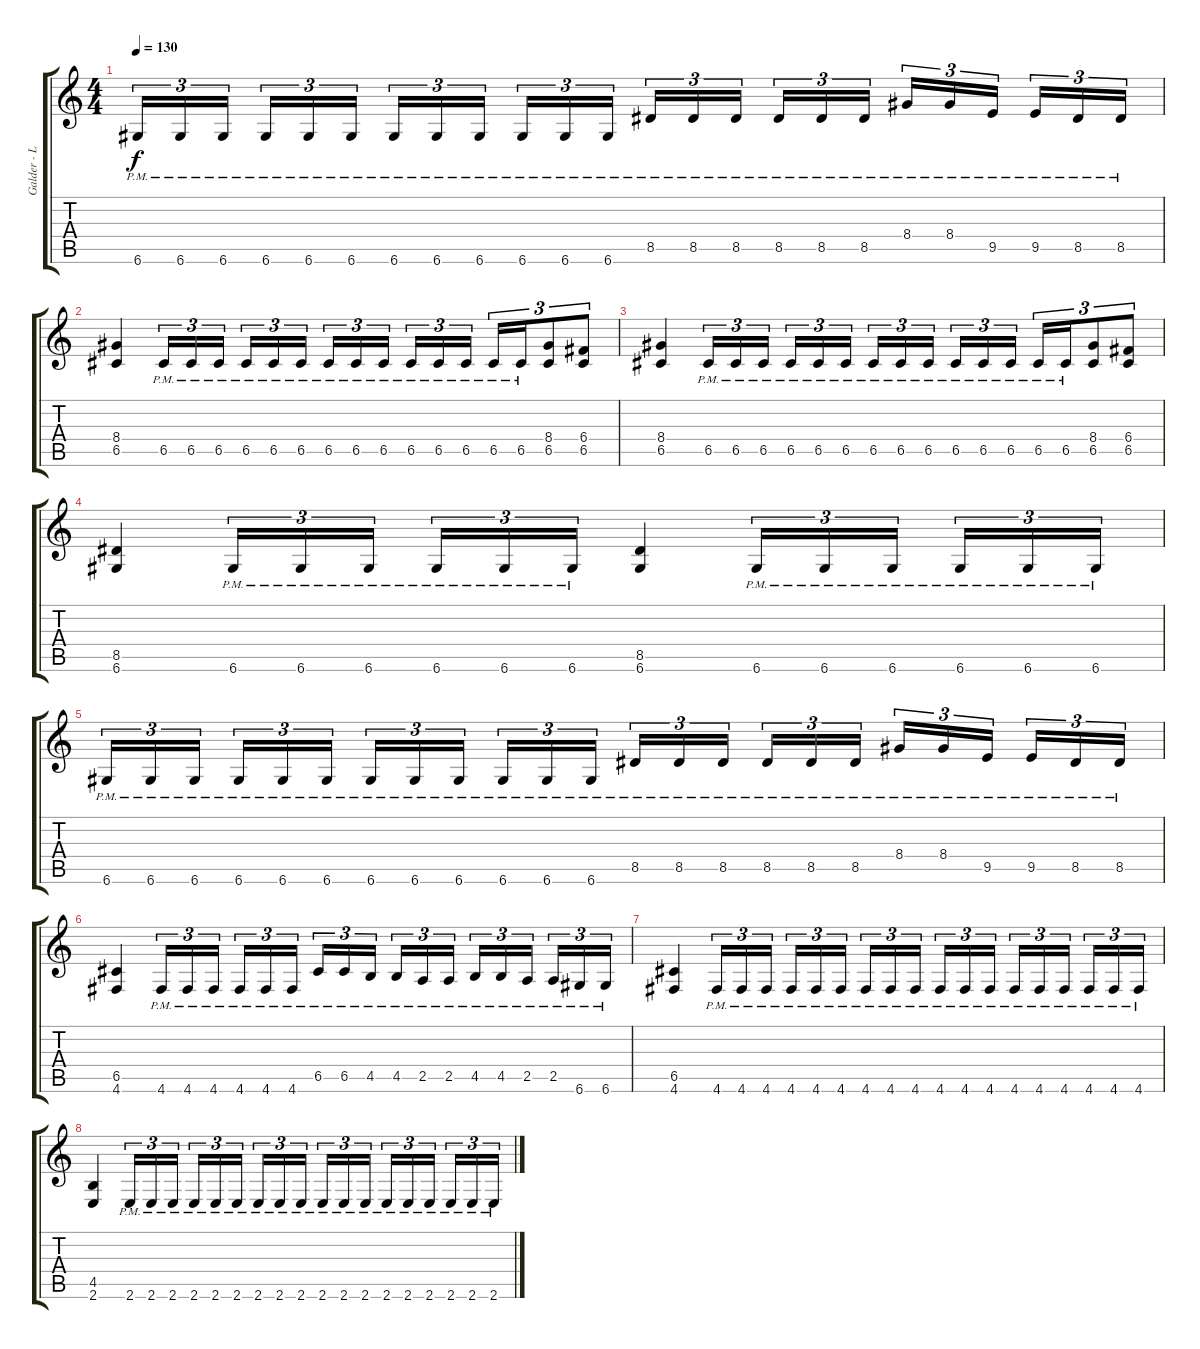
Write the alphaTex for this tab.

\track ("Galder - Lead Guitar" "Galder - L") {instrument overdrivenguitar}
\staff {score tabs}
\tuning (D4 A3 F3 C3 G2 D2) {hide}
\ts (4 4)
\tempo 130
\clef g2
\ks c
6.6{pm}.16{tu (3 2) dy f} 6.6{pm}.16{tu (3 2)} 6.6{pm}.16{tu (3 2) beam splitsecondary} 6.6{pm}.16{tu (3 2)} 6.6{pm}.16{tu (3 2)} 6.6{pm}.16{tu (3 2)} 6.6{pm}.16{tu (3 2)} 6.6{pm}.16{tu (3 2)} 6.6{pm}.16{tu (3 2) beam splitsecondary} 6.6{pm}.16{tu (3 2)} 6.6{pm}.16{tu (3 2)} 6.6{pm}.16{tu (3 2)} 8.5{pm}.16{tu (3 2)} 8.5{pm}.16{tu (3 2)} 8.5{pm}.16{tu (3 2) beam splitsecondary} 8.5{pm}.16{tu (3 2)} 8.5{pm}.16{tu (3 2)} 8.5{pm}.16{tu (3 2)} 8.4{pm}.16{tu (3 2)} 8.4{pm}.16{tu (3 2)} 9.5{pm}.16{tu (3 2) beam splitsecondary} 9.5{pm}.16{tu (3 2)} 8.5{pm}.16{tu (3 2)} 8.5{pm}.16{tu (3 2)} |
(8.4 6.5).4 6.5{pm}.16{tu (3 2)} 6.5{pm}.16{tu (3 2)} 6.5{pm}.16{tu (3 2) beam splitsecondary} 6.5{pm}.16{tu (3 2)} 6.5{pm}.16{tu (3 2)} 6.5{pm}.16{tu (3 2)} 6.5{pm}.16{tu (3 2)} 6.5{pm}.16{tu (3 2)} 6.5{pm}.16{tu (3 2) beam splitsecondary} 6.5{pm}.16{tu (3 2)} 6.5{pm}.16{tu (3 2)} 6.5{pm}.16{tu (3 2)} 6.5{pm}.16{tu (3 2)} 6.5{pm}.16{tu (3 2)} (8.4 6.5).8{tu (3 2)} (6.4 6.5).8{tu (3 2)} |
(8.4 6.5).4 6.5{pm}.16{tu (3 2)} 6.5{pm}.16{tu (3 2)} 6.5{pm}.16{tu (3 2) beam splitsecondary} 6.5{pm}.16{tu (3 2)} 6.5{pm}.16{tu (3 2)} 6.5{pm}.16{tu (3 2)} 6.5{pm}.16{tu (3 2)} 6.5{pm}.16{tu (3 2)} 6.5{pm}.16{tu (3 2) beam splitsecondary} 6.5{pm}.16{tu (3 2)} 6.5{pm}.16{tu (3 2)} 6.5{pm}.16{tu (3 2)} 6.5{pm}.16{tu (3 2)} 6.5{pm}.16{tu (3 2)} (8.4 6.5).8{tu (3 2)} (6.4 6.5).8{tu (3 2)} |
(8.5 6.6).4 6.6{pm}.16{tu (3 2)} 6.6{pm}.16{tu (3 2)} 6.6{pm}.16{tu (3 2) beam splitsecondary} 6.6{pm}.16{tu (3 2)} 6.6{pm}.16{tu (3 2)} 6.6{pm}.16{tu (3 2)} (8.5 6.6).4 6.6{pm}.16{tu (3 2)} 6.6{pm}.16{tu (3 2)} 6.6{pm}.16{tu (3 2) beam splitsecondary} 6.6{pm}.16{tu (3 2)} 6.6{pm}.16{tu (3 2)} 6.6{pm}.16{tu (3 2)} |
6.6{pm}.16{tu (3 2)} 6.6{pm}.16{tu (3 2)} 6.6{pm}.16{tu (3 2) beam splitsecondary} 6.6{pm}.16{tu (3 2)} 6.6{pm}.16{tu (3 2)} 6.6{pm}.16{tu (3 2)} 6.6{pm}.16{tu (3 2)} 6.6{pm}.16{tu (3 2)} 6.6{pm}.16{tu (3 2) beam splitsecondary} 6.6{pm}.16{tu (3 2)} 6.6{pm}.16{tu (3 2)} 6.6{pm}.16{tu (3 2)} 8.5{pm}.16{tu (3 2)} 8.5{pm}.16{tu (3 2)} 8.5{pm}.16{tu (3 2) beam splitsecondary} 8.5{pm}.16{tu (3 2)} 8.5{pm}.16{tu (3 2)} 8.5{pm}.16{tu (3 2)} 8.4{pm}.16{tu (3 2)} 8.4{pm}.16{tu (3 2)} 9.5{pm}.16{tu (3 2) beam splitsecondary} 9.5{pm}.16{tu (3 2)} 8.5{pm}.16{tu (3 2)} 8.5{pm}.16{tu (3 2)} |
(6.5 4.6).4 4.6{pm}.16{tu (3 2)} 4.6{pm}.16{tu (3 2)} 4.6{pm}.16{tu (3 2) beam splitsecondary} 4.6{pm}.16{tu (3 2)} 4.6{pm}.16{tu (3 2)} 4.6{pm}.16{tu (3 2)} 6.5{pm}.16{tu (3 2)} 6.5{pm}.16{tu (3 2)} 4.5{pm}.16{tu (3 2) beam splitsecondary} 4.5{pm}.16{tu (3 2)} 2.5{pm}.16{tu (3 2)} 2.5{pm}.16{tu (3 2)} 4.5{pm}.16{tu (3 2)} 4.5{pm}.16{tu (3 2)} 2.5{pm}.16{tu (3 2) beam splitsecondary} 2.5{pm}.16{tu (3 2)} 6.6{pm}.16{tu (3 2)} 6.6{pm}.16{tu (3 2)} |
(6.5 4.6).4 4.6{pm}.16{tu (3 2)} 4.6{pm}.16{tu (3 2)} 4.6{pm}.16{tu (3 2) beam splitsecondary} 4.6{pm}.16{tu (3 2)} 4.6{pm}.16{tu (3 2)} 4.6{pm}.16{tu (3 2)} 4.6{pm}.16{tu (3 2)} 4.6{pm}.16{tu (3 2)} 4.6{pm}.16{tu (3 2) beam splitsecondary} 4.6{pm}.16{tu (3 2)} 4.6{pm}.16{tu (3 2)} 4.6{pm}.16{tu (3 2)} 4.6{pm}.16{tu (3 2)} 4.6{pm}.16{tu (3 2)} 4.6{pm}.16{tu (3 2) beam splitsecondary} 4.6{pm}.16{tu (3 2)} 4.6{pm}.16{tu (3 2)} 4.6{pm}.16{tu (3 2)} |
(4.5 2.6).4 2.6{pm}.16{tu (3 2)} 2.6{pm}.16{tu (3 2)} 2.6{pm}.16{tu (3 2) beam splitsecondary} 2.6{pm}.16{tu (3 2)} 2.6{pm}.16{tu (3 2)} 2.6{pm}.16{tu (3 2)} 2.6{pm}.16{tu (3 2)} 2.6{pm}.16{tu (3 2)} 2.6{pm}.16{tu (3 2) beam splitsecondary} 2.6{pm}.16{tu (3 2)} 2.6{pm}.16{tu (3 2)} 2.6{pm}.16{tu (3 2)} 2.6{pm}.16{tu (3 2)} 2.6{pm}.16{tu (3 2)} 2.6{pm}.16{tu (3 2) beam splitsecondary} 2.6{pm}.16{tu (3 2)} 2.6{pm}.16{tu (3 2)} 2.6{pm}.16{tu (3 2)}
